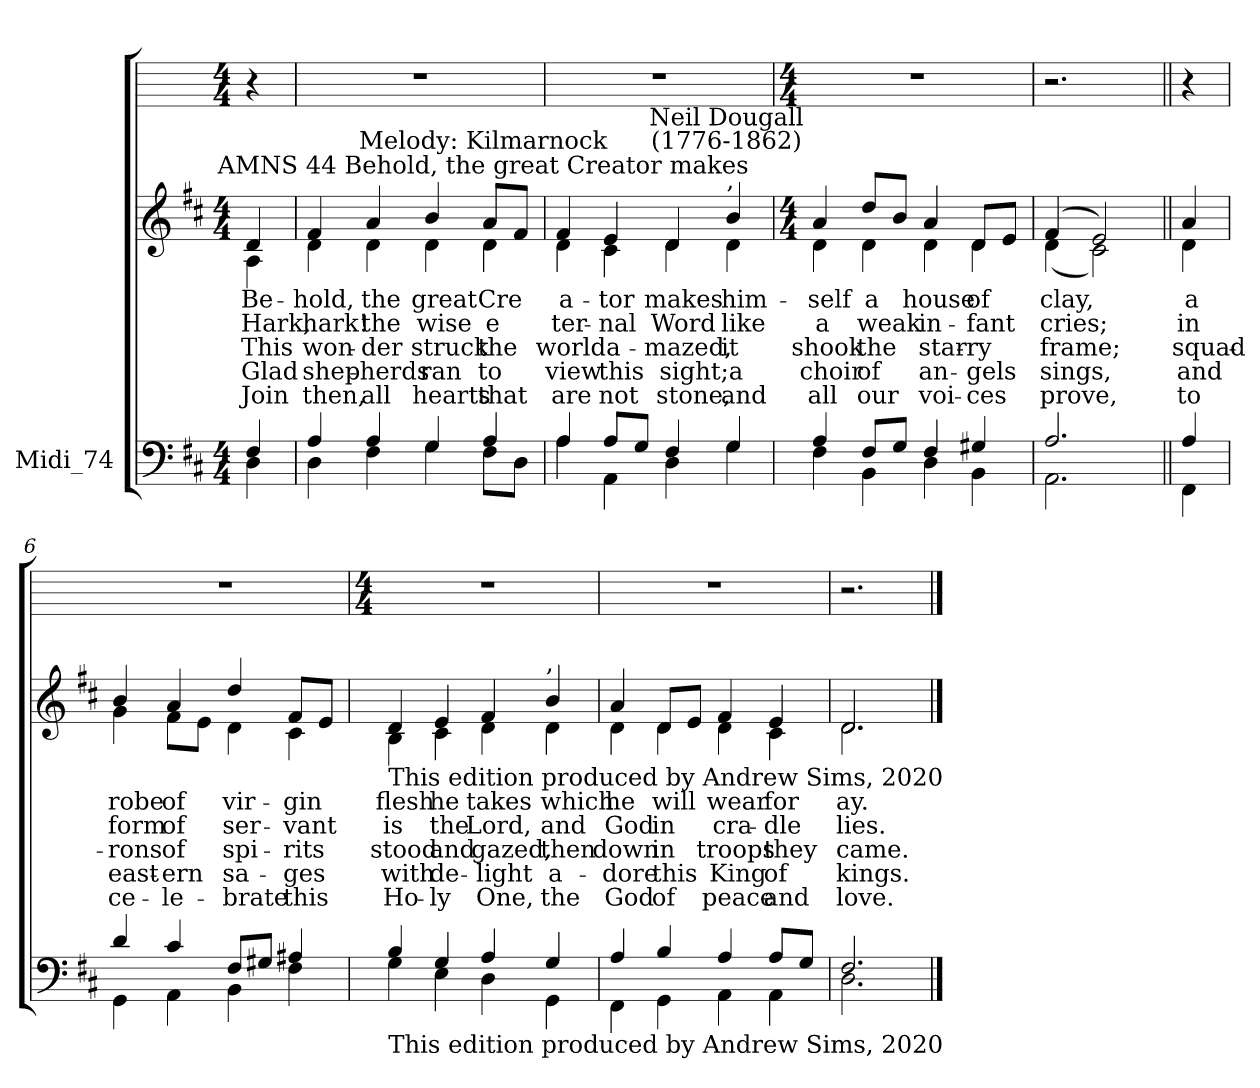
**kern	**kern	**text	**text	**text	**text	**text	**kern
*part3	*part2	*part2	*part2	*part2	*part2	*part2	*part1
*staff3	*staff2	*staff2	*staff2	*staff2	*staff2	*staff2	*staff1
*I"Midi_74	*	*	*	*	*	*	*
*clefF4	*clefG2	*	*	*	*	*	*
*k[f#c#]	*k[f#c#]	*	*	*	*	*	*
*D:	*D:	*	*	*	*	*	*
*M4/4	*M4/4	*	*	*	*	*	*M4/4
=	=	=	=	=	=	=	=
*^	*	*	*	*	*	*	*
!	!	!LO:TX:a:cj:t=Thomas Pestel\n(1585-1659)	!	!	!	!	!	!
!	!	!	!LO:LY:b	!LO:LY:b	!LO:LY:b	!LO:LY:b	!LO:LY:b	!
*	*	*^	*	*	*	*	*	*
4F#/	4D\	4d/	4A\	Be-	-Hark,	This	Glad	Join	4r
=1	=1	=1	=1	=1	=1	=1	=1	=1	=1
!	!	!	!	!LO:LY:b	!LO:LY:b	!LO:LY:b	!LO:LY:b	!LO:LY:b	!
4A/	4D\	4f#/	4d\	hold,	hark!	won-	-shep-	-then,	1r
!	!	!	!	!LO:LY:b	!LO:LY:b	!LO:LY:b	!LO:LY:b	!LO:LY:b	!
4A/	4F#\	4a/	4d\	the	the	der	herds	all	.
!	!	!	!	!LO:LY:b	!LO:LY:b	!LO:LY:b	!LO:LY:b	!LO:LY:b	!
4G/	4G\	4b/	4d\	great	wise	struck	ran	hearts	.
!	!	!LO:TX:a:cj:t=AMNS 44 Behold, the great Creator makes	!	!	!	!	!	!	!
!	!	!LO:TX:a:cj:t=Melody&colon; Kilmarnock	!	!	!	!	!	!	!
!	!	!	!	!LO:LY:b	!LO:LY:b	!LO:LY:b	!LO:LY:b	!LO:LY:b	!
4A/	8F#\L	8a/L	4d\	Cre	e	the	to	that	.
.	8D\J	8f#/J	.	.	.	.	.	.	.
=2	=2	=2	=2	=2	=2	=2	=2	=2	=2
!	!	!	!	!LO:LY:b	!LO:LY:b	!LO:LY:b	!LO:LY:b	!LO:LY:b	!
4A/	4A\	4f#/	4d\	a-	-ter-	-world	view	are	1r
!	!	!	!	!LO:LY:b	!LO:LY:b	!LO:LY:b	!LO:LY:b	!LO:LY:b	!
8A/L	4AA\	4e/	4c#\	tor	nal	a-	-this	not	.
8G/J	.	.	.	.	.	.	.	.	.
!	!	!	!	!LO:LY:b	!LO:LY:b	!LO:LY:b	!LO:LY:b	!LO:LY:b	!
4F#/	4D\	4d/	4d\	makes	Word	mazed,	sight;	stone,	.
!	!	!LO:TX:a:t=,	!	!	!	!	!	!	!
!	!	!LO:TX:a:cj:t=Neil Dougall\n(1776-1862)	!	!	!	!	!	!	!
!	!	!	!	!LO:LY:b	!LO:LY:b	!LO:LY:b	!LO:LY:b	!LO:LY:b	!
4G/	4G\	4b/	4d\	him-	-like	it	a	and	.
!!LO:LB:g=z
=3	=3	=3	=3	=3	=3	=3	=3	=3	=3
*	*	*M4/4	*	*	*	*	*	*	*M4/4
!	!	!	!	!LO:LY:b	!LO:LY:b	!LO:LY:b	!LO:LY:b	!LO:LY:b	!
4A/	4F#\	4a/	4d\	self	a	shook	choir	all	1r
!	!	!	!	!LO:LY:b	!LO:LY:b	!LO:LY:b	!LO:LY:b	!LO:LY:b	!
8F#/L	4BB\	8dd/L	4d\	a	weak	the	of	our	.
8G/J	.	8b/J	.	.	.	.	.	.	.
!	!	!	!	!LO:LY:b	!LO:LY:b	!LO:LY:b	!LO:LY:b	!LO:LY:b	!
4F#/	4D\	4a/	4d\	house	in-	-star-	-an-	-voi-	.
!	!	!	!	!LO:LY:b	!LO:LY:b	!LO:LY:b	!LO:LY:b	!LO:LY:b	!
4G#X/	4BB\	8d/L	4d\	-of	fant	ry	gels	ces	.
.	.	8e/J	.	.	.	.	.	.	.
=4	=4	=4	=4	=4	=4	=4	=4	=4	=4
!	!	!	!	!LO:LY:b	!LO:LY:b	!LO:LY:b	!LO:LY:b	!LO:LY:b	!
2.A/	2.AA\	(>4f#/	(<4d\	clay,	cries;	frame;	sings,	prove,	2.r
.	.	2e/)	2c#\)	.	.	.	.	.	.
=5||	=5||	=5||	=5||	=5||	=5||	=5||	=5||	=5||	=5||
!	!	!	!	!LO:LY:b	!LO:LY:b	!LO:LY:b	!LO:LY:b	!LO:LY:b	!
4A/	4FF#\	4a/	4d\	a	in	squad-	-and	to	4r
=6	=6	=6	=6	=6	=6	=6	=6	=6	=6
!	!	!	!	!LO:LY:b	!LO:LY:b	!LO:LY:b	!LO:LY:b	!LO:LY:b	!
4d/	4GG\	4b/	4g\	robe	form	rons	east-	-ce-	1r
!	!	!	!	!LO:LY:b	!LO:LY:b	!LO:LY:b	!LO:LY:b	!LO:LY:b	!
4c#/	4AA\	4a/	8f#\L	-of	of	of	ern	le-	.
.	.	.	8e\J	.	.	.	.	.	.
!	!	!	!	!LO:LY:b	!LO:LY:b	!LO:LY:b	!LO:LY:b	!LO:LY:b	!
8F#/L	4BB\	4dd/	4d\	-vir-	-ser-	-spi-	-sa-	-brate	.
8G#X/J	.	.	.	.	.	.	.	.	.
!	!	!	!	!LO:LY:b	!LO:LY:b	!LO:LY:b	!LO:LY:b	!LO:LY:b	!
4A#X/	4F#\	8f#/L	4c#\	gin	vant	rits	ges	this	.
.	.	8e/J	.	.	.	.	.	.	.
!!LO:LB:g=z
=7	=7	=7	=7	=7	=7	=7	=7	=7	=7
*	*	*	*	*	*	*	*	*	*M4/4
!	!	!LO:TX:b:t=This edition produced by Andrew Sims, 2020	!	!	!	!	!	!	!
!LO:TX:b:t=This edition produced by Andrew Sims, 2020	!	!	!	!	!	!	!	!	!
!	!	!	!	!LO:LY:b	!LO:LY:b	!LO:LY:b	!LO:LY:b	!LO:LY:b	!
4B/	4G\	4d/	4B\	flesh	is	stood	with	Ho-	1r
!	!	!	!	!LO:LY:b	!LO:LY:b	!LO:LY:b	!LO:LY:b	!LO:LY:b	!
4G/	4E\	4e/	4c#\	-he	the	and	de-	-ly	.
!	!	!	!	!LO:LY:b	!LO:LY:b	!LO:LY:b	!LO:LY:b	!LO:LY:b	!
4A/	4D\	4f#/	4d\	takes	Lord,	gazed,	light	One,	.
!	!	!LO:TX:a:t=,	!	!	!	!	!	!	!
!	!	!	!	!LO:LY:b	!LO:LY:b	!LO:LY:b	!LO:LY:b	!LO:LY:b	!
4G/	4GG\	4b/	4d\	which	and	then	a-	-the	.
=8	=8	=8	=8	=8	=8	=8	=8	=8	=8
!	!	!	!	!LO:LY:b	!LO:LY:b	!LO:LY:b	!LO:LY:b	!LO:LY:b	!
4A/	4FF#\	4a/	4d\	he	God	down	dore	God	1r
!	!	!	!	!LO:LY:b	!LO:LY:b	!LO:LY:b	!LO:LY:b	!LO:LY:b	!
4B/	4GG\	8d/L	4d\	will	in	in	this	of	.
.	.	8e/J	.	.	.	.	.	.	.
!	!	!	!	!LO:LY:b	!LO:LY:b	!LO:LY:b	!LO:LY:b	!LO:LY:b	!
4A/	4AA\	4f#/	4d\	wear	cra-	-troops	King	peace	.
!	!	!	!	!LO:LY:b	!LO:LY:b	!LO:LY:b	!LO:LY:b	!LO:LY:b	!
8A/L	4AA\	4e/	4c#\	for	dle	they	of	and	.
8G/J	.	.	.	.	.	.	.	.	.
=9	=9	=9	=9	=9	=9	=9	=9	=9	=9
!	!	!	!	!LO:LY:b	!LO:LY:b	!LO:LY:b	!LO:LY:b	!LO:LY:b	!
2.F#/	2.D\	2.d/	2.d\	ay.	lies.	came.	kings.	love.	2.r
*v	*v	*	*	*	*	*	*	*	*
*	*v	*v	*	*	*	*	*	*
==	==	==	==	==	==	==	==
*-	*-	*-	*-	*-	*-	*-	*-
